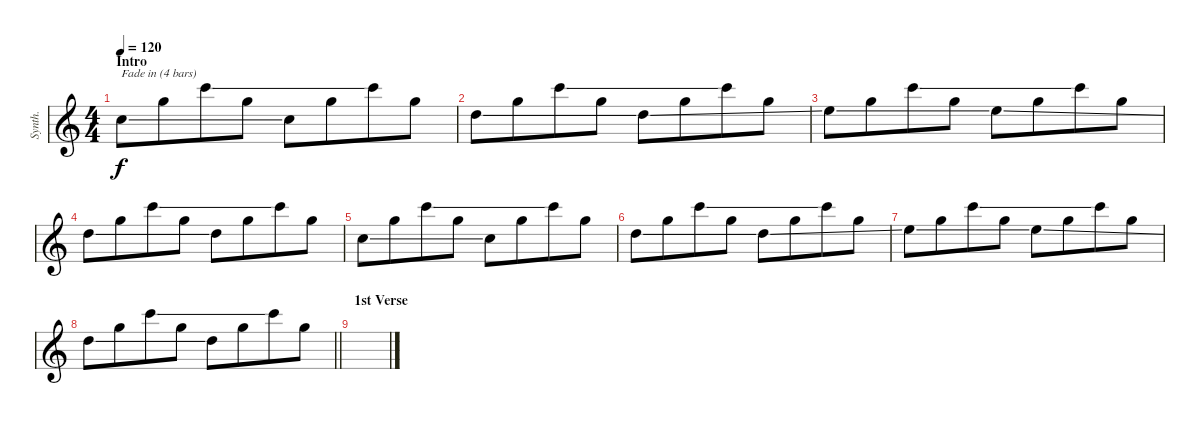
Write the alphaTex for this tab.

\defaultSystemsLayout 4
\bracketExtendMode groupsimilarinstruments
\otherSystemsTrackNameOrientation horizontal
\track ("Synth." "Synth.") {multiBarRest instrument fx1rain}
\staff {score}
\tuning (E4 B3 G3 D3 A2 E2)
\ts (4 4)
\beaming (8 4 4)
\section ("" "Intro")
\tempo 120
\clef g2
\ks c
22.4{ss}.8{txt "Fade in (4 bars)" dy f instrument fx1rain beam Down} 20.2.8{beam Down} 20.1{ss}.8{beam Down} 20.2.8{beam Down} 22.4.8{beam Down} 20.2.8{beam Down} 20.1.8{beam Down} 20.2.8{beam Down} |
19.3{ss}.8{beam Down} 20.2.8{beam Down} 20.1{ss}.8{beam Down} 20.2.8{beam Down} 19.3{ss}.8{beam Down} 20.2.8{beam Down} 20.1.8{beam Down} 20.2.8{beam Down} |
21.3{ss}.8{beam Down} 20.2.8{beam Down} 20.1{ss}.8{beam Down} 20.2.8{beam Down} 21.3{ss}.8{beam Down} 20.2.8{beam Down} 20.1.8{beam Down} 20.2.8{beam Down} |
19.3{ss}.8{beam Down} 20.2.8{beam Down} 20.1{ss}.8{beam Down} 20.2.8{beam Down} 19.3.8{beam Down} 20.2.8{beam Down} 20.1.8{beam Down} 20.2.8{beam Down} |
22.4{ss}.8{beam Down} 20.2.8{beam Down} 20.1{ss}.8{beam Down} 20.2.8{beam Down} 22.4.8{beam Down} 20.2.8{beam Down} 20.1.8{beam Down} 20.2.8{beam Down} |
19.3{ss}.8{beam Down} 20.2.8{beam Down} 20.1{ss}.8{beam Down} 20.2.8{beam Down} 19.3{ss}.8{beam Down} 20.2.8{beam Down} 20.1.8{beam Down} 20.2.8{beam Down} |
21.3{ss}.8{beam Down} 20.2.8{beam Down} 20.1{ss}.8{beam Down} 20.2.8{beam Down} 21.3{ss}.8{beam Down} 20.2.8{beam Down} 20.1.8{beam Down} 20.2.8{beam Down} |
\barLineRight lightlight
19.3{ss}.8{beam Down} 20.2.8{beam Down} 20.1{ss}.8{beam Down} 20.2.8{beam Down} 19.3.8{beam Down} 20.2.8{beam Down} 20.1.8{beam Down} 20.2.8{beam Down} |
\section ("" "1st Verse")
